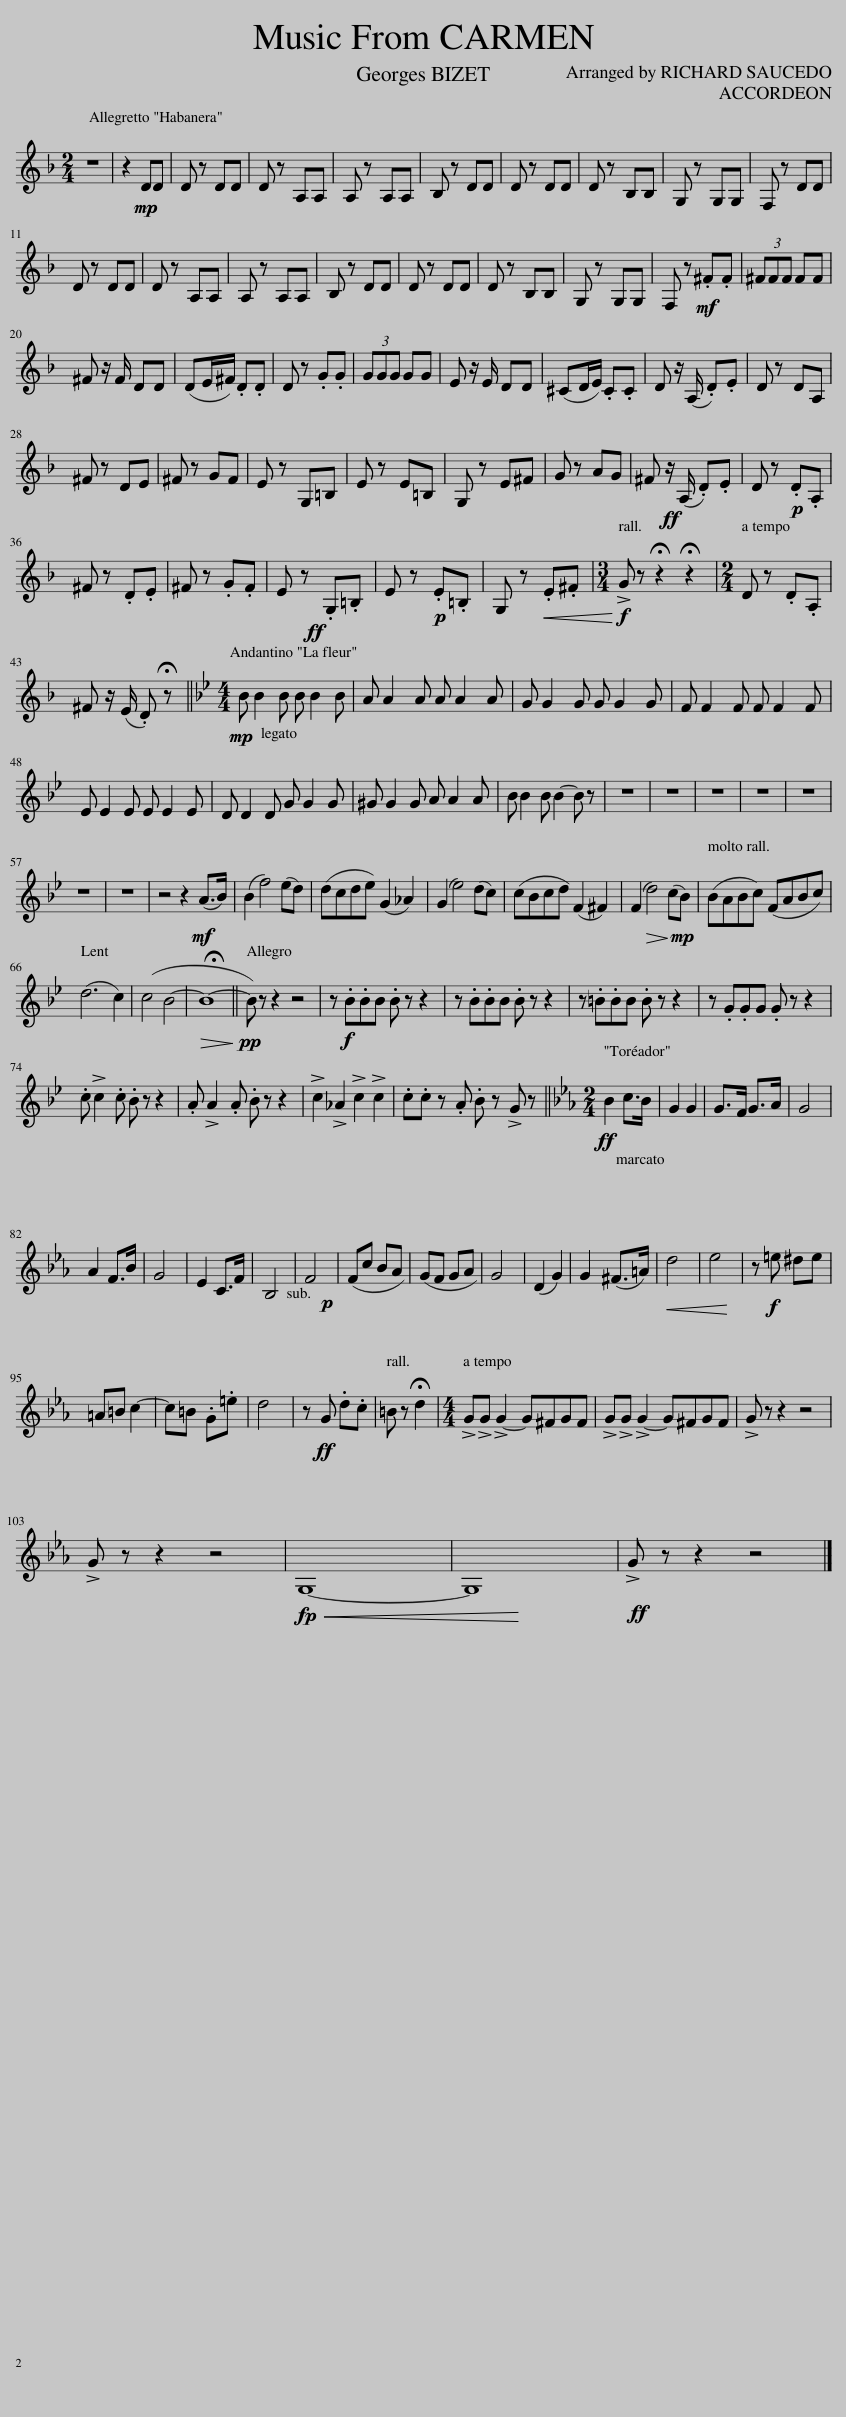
X:1
L:1/8
M:2/4
I:linebreak $
K:F
V:1 treble
V:1
 z4 | z2!mp! DD | D z DD | D z A,A, | A, z A,A, | %5
 B, z DD | D z DD | D z B,B, | G, z G,G, | F, z DD |$ %10
 D z DD | D z A,A, | A, z A,A, | B, z DD | D z DD | %15
 D z B,B, | G, z G,G, | F, z!mf! .^F.F | (3^FFF FF |$ ^F z/ F/ DD | %20
 (DE/^F/) .D.D | D z .G.G | (3GGG GG | E z/ E/ DD | (^CD/)E/ .C.C | %25
 D z/ (A,/ .D).E | D z DA, |$ ^F z DE | ^F z GF | E z G,=B, | %30
 E z E=B, | G, z E^F | G z AG | ^F!ff! z/ (A,/ .D).E | D z!p! .D.A, |$ %35
 ^F z .D.E | ^F z .G.F | E!ff! z .G,.=B, | E z!p! .E.=B, | G, z!<(! .E.^F!<)! | %40
[M:3/4]!f! !>!G z !fermata!z2 !fermata!z2 |[M:2/4] D z .D.A, |$ ^F z/ (E/ .D) !fermata!z ||[K:Bb][M:4/4]!mp! B B2 B B B2 B | A A2 A A A2 A | %45
 G G2 G G G2 G | F F2 F F F2 F |$ E E2 E E E2 E | D D2 D G G2 G | ^G G2 G A A2 A | %50
 B B2 B B2- B z | z8 | z8 | z8 | z8 | %55
 z8 |$ z8 | z8 | z4 z2!mf! (A>B) | (B2 f4) (ed) | %60
 (dcde) (G2 _A2) | (G2 e4) (dc) | (cBcd) (F2 ^F2) | (F2!>(! d4) (c!mp!B)!>)! | (BAB)c (FA)Bc |$ %65
 (d6 c2) | (c4 B4- |!>(! !fermata!B8-!>)! ||!pp! B) z z2 z4 | z!f! .B.BB .B z z2 | %70
 z .B.BB .B z z2 | z .=B.BB .B z z2 | z .G.GG .G z z2 |$ .c !>!c2 .c .B z z2 | .A !>!A2 .A .B z z2 | %75
 !>!c2 !>!_A2 !>!c2 !>!c2 | .c.c z .A .B z !>!G z ||[K:Eb][M:2/4]!ff! B2 c>B | G2 G2 | G>F G>A | %80
 G4 |$ A2 F>B | G4 | E2 C>F | B,4 | %85
!p! F4 | (Fc) BA | (GF) GA | G4 | (D2 G2) | %90
 G2 (^F>=A) |!<(! d4!<)! | e4 | z!f! =e ^de |$ =A=B c2- | %95
 c=B .G.=e | d4 | z!ff! G .d.c | =B z !fermata!d2 |[M:4/4] !>!G!>!G !>!G2- G^FGF | %100
 !>!G!>!G !>!G2- G^FGF | !>!G z z2 z4 |$ !>!G z z2 z4 |!<(! G,8-!<)! | G,8 | %105
!ff! !>!G z z2 z4 |] %106
